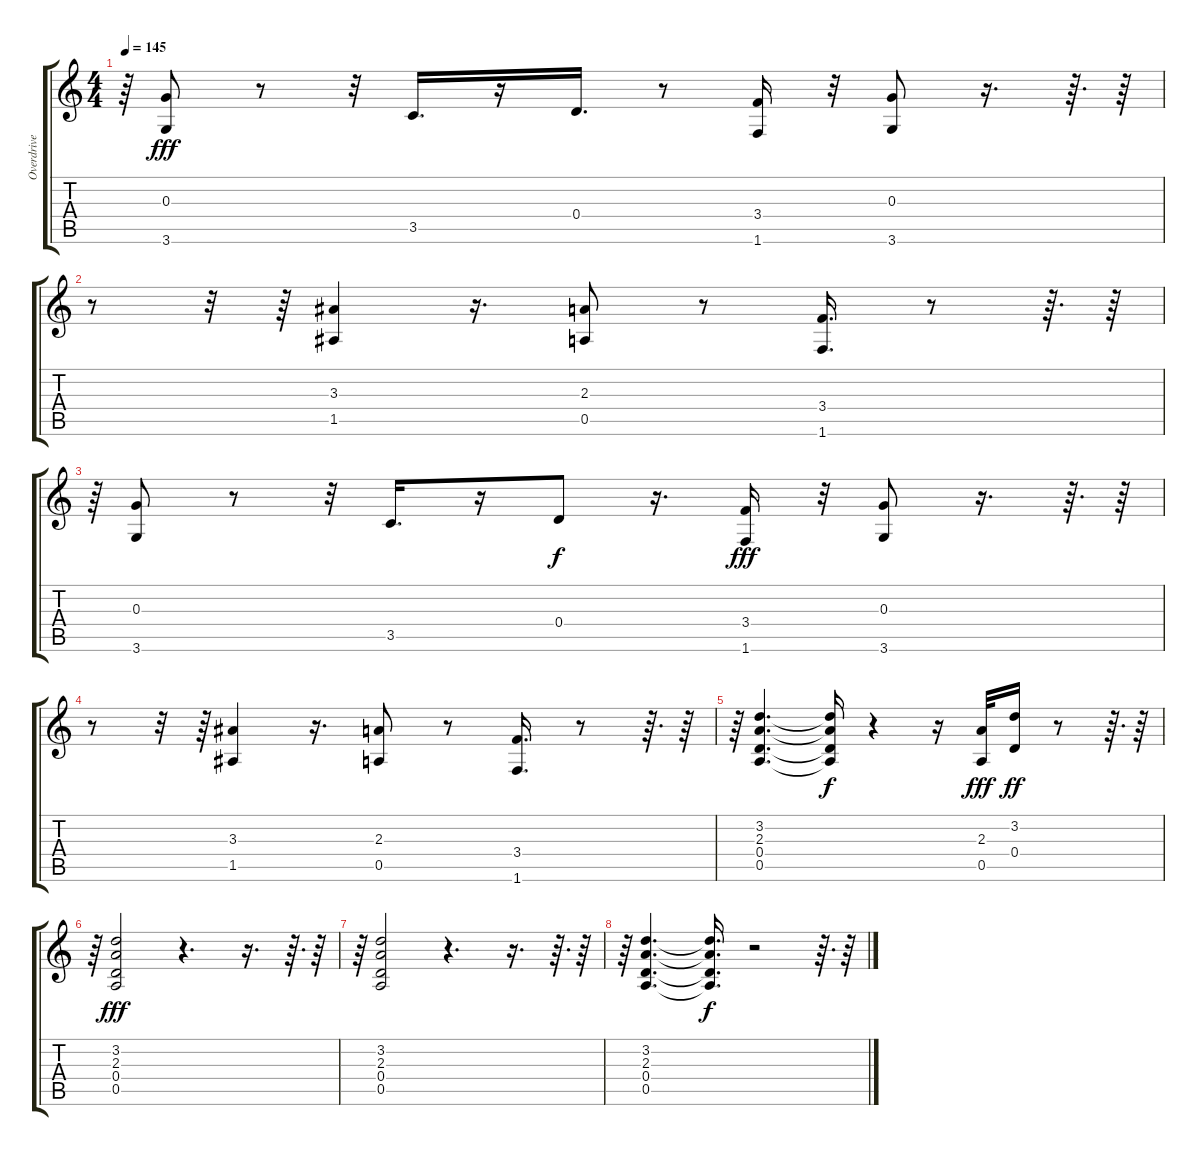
\track ("Overdrive Guitar" "Overdrive ") {instrument overdrivenguitar}
\staff {score tabs}
\tuning (E4 B3 G3 D3 A2 E2) {hide}
\ts (4 4)
\tempo 145
\clef g2
\ks c
r.64{dy f} (0.3 3.6).8{dy fff} r.8 r.32 3.5.16{d} r.16 0.4.16{d} r.8 (3.4 1.6).16 r.32 (0.3 3.6).8 r.16{d} r.64{d} r.64 |
r.8 r.32 r.64 (3.3 1.5).4 r.16{d} (2.3 0.5).8 r.8 (3.4 1.6).16{d} r.8 r.64{d} r.64 |
r.64 (0.3 3.6).8 r.8 r.32 3.5.16{d} r.16 0.4.8{dy f} r.16{d} (3.4 1.6).16{dy fff} r.32 (0.3 3.6).8 r.16{d} r.64{d} r.64 |
r.8 r.32 r.64 (3.3 1.5).4 r.16{d} (2.3 0.5).8 r.8 (3.4 1.6).16{d} r.8 r.64{d} r.64 |
r.64 (3.2 2.3 0.4 0.5).4{d} (3.2{t} 2.3{t} 0.4{t} 0.5{t}).16{dy f} r.4 r.16 (2.3 0.5).32{dy fff} (3.2 0.4).16{dy ff} r.8 r.64{d} r.64 |
r.64 (3.2 2.3 0.4 0.5).2{dy fff} r.4{d} r.16{d} r.64{d} r.64 |
r.64 (3.2 2.3 0.4 0.5).2 r.4{d} r.16{d} r.64{d} r.64 |
r.64 (3.2 2.3 0.4 0.5).4{d} (3.2{t} 2.3{t} 0.4{t} 0.5{t}).16{d dy f} r.2 r.64{d} r.64
